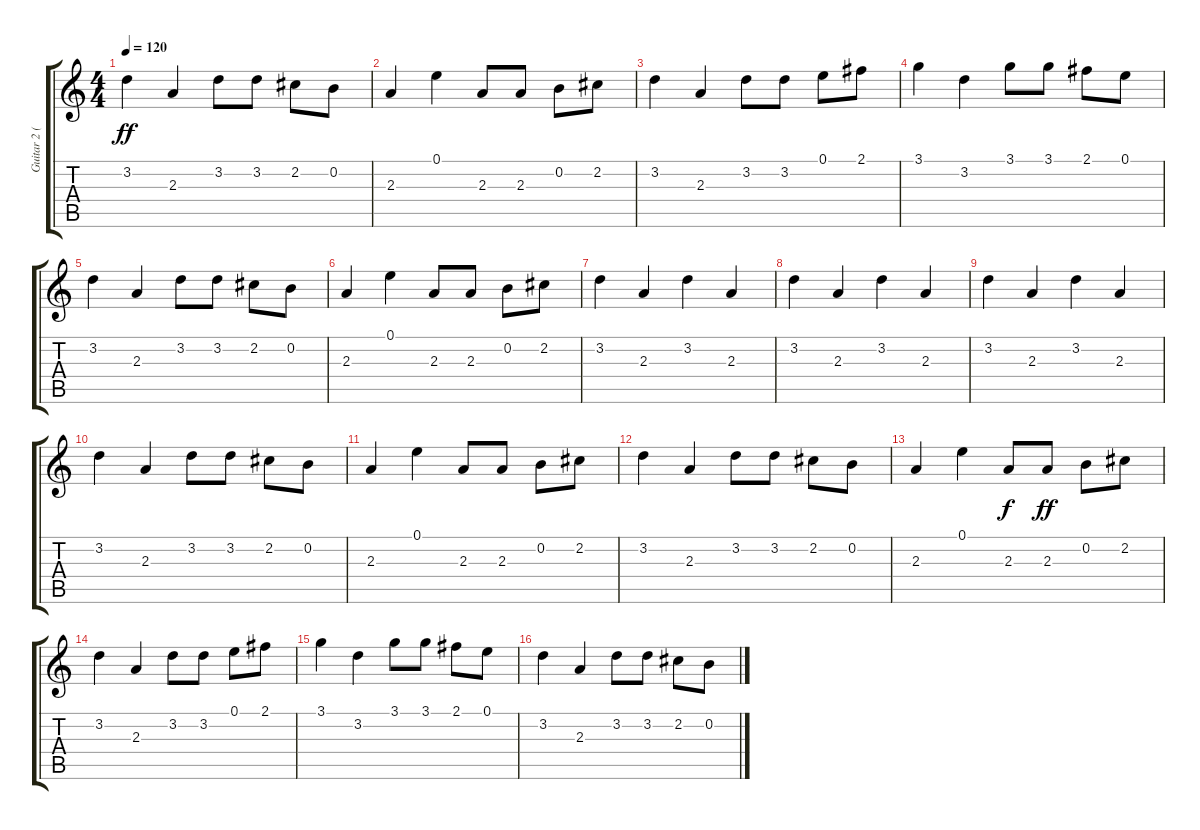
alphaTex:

\track ("Guitar 2 (rythm)" "Guitar 2 (") {instrument overdrivenguitar}
\staff {score tabs}
\tuning (E4 B3 G3 D3 A2 E2) {hide}
\ts (4 4)
\tempo 120
\clef g2
\ks c
3.2.4{dy ff} 2.3.4 3.2.8 3.2.8 2.2.8 0.2.8 |
2.3.4 0.1.4 2.3.8 2.3.8 0.2.8 2.2.8 |
3.2.4 2.3.4 3.2.8 3.2.8 0.1.8 2.1.8 |
3.1.4 3.2.4 3.1.8 3.1.8 2.1.8 0.1.8 |
3.2.4 2.3.4 3.2.8 3.2.8 2.2.8 0.2.8 |
2.3.4 0.1.4 2.3.8 2.3.8 0.2.8 2.2.8 |
3.2.4{volume 8} 2.3.4 3.2.4 2.3.4 |
3.2.4 2.3.4 3.2.4 2.3.4 |
3.2.4 2.3.4 3.2.4 2.3.4 |
3.2.4 2.3.4 3.2.8 3.2.8 2.2.8 0.2.8 |
2.3.4{volume 14} 0.1.4 2.3.8 2.3.8 0.2.8 2.2.8 |
3.2.4 2.3.4 3.2.8 3.2.8 2.2.8 0.2.8 |
2.3.4 0.1.4 2.3.8{dy f} 2.3.8{dy ff} 0.2.8 2.2.8 |
3.2.4 2.3.4 3.2.8 3.2.8 0.1.8 2.1.8 |
3.1.4 3.2.4 3.1.8 3.1.8 2.1.8 0.1.8 |
3.2.4 2.3.4 3.2.8 3.2.8 2.2.8 0.2.8
